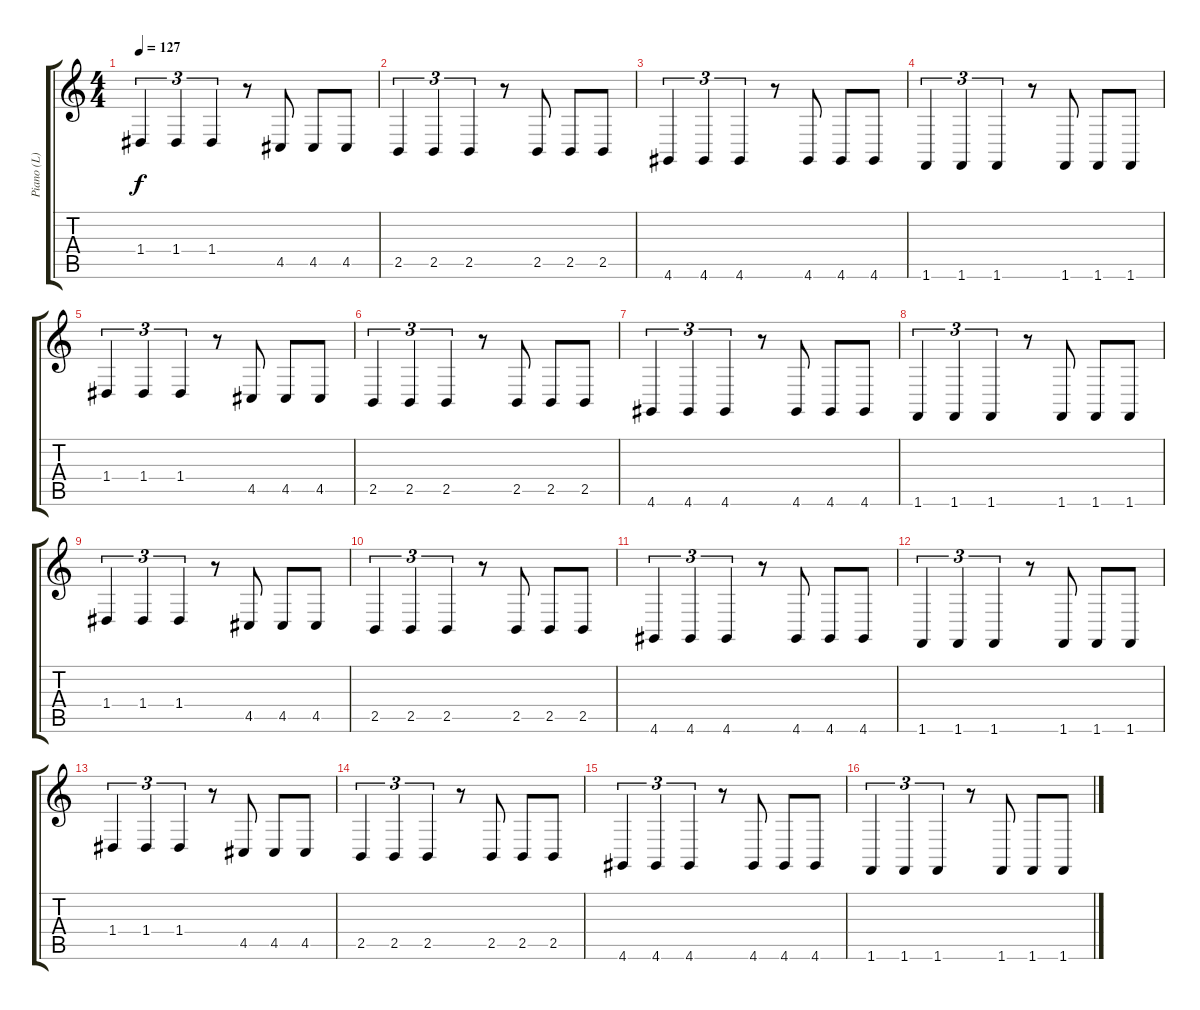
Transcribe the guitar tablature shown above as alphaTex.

\track ("Piano (L)" "Piano (L)") {instrument acousticgrandpiano}
\staff {score tabs}
\tuning (E4 B3 G3 D3 A2 E2) {hide}
\ts (4 4)
\tempo 127
\clef g2
\ks c
1.4.4{tu (3 2) dy f} 1.4.4{tu (3 2)} 1.4.4{tu (3 2)} r.8 4.5.8 4.5.8 4.5.8 |
2.5.4{tu (3 2)} 2.5.4{tu (3 2)} 2.5.4{tu (3 2)} r.8 2.5.8 2.5.8 2.5.8 |
4.6.4{tu (3 2)} 4.6.4{tu (3 2)} 4.6.4{tu (3 2)} r.8 4.6.8 4.6.8 4.6.8 |
1.6.4{tu (3 2)} 1.6.4{tu (3 2)} 1.6.4{tu (3 2)} r.8 1.6.8 1.6.8 1.6.8 |
1.4.4{tu (3 2)} 1.4.4{tu (3 2)} 1.4.4{tu (3 2)} r.8 4.5.8 4.5.8 4.5.8 |
2.5.4{tu (3 2)} 2.5.4{tu (3 2)} 2.5.4{tu (3 2)} r.8 2.5.8 2.5.8 2.5.8 |
4.6.4{tu (3 2)} 4.6.4{tu (3 2)} 4.6.4{tu (3 2)} r.8 4.6.8 4.6.8 4.6.8 |
1.6.4{tu (3 2)} 1.6.4{tu (3 2)} 1.6.4{tu (3 2)} r.8 1.6.8 1.6.8 1.6.8 |
1.4.4{tu (3 2)} 1.4.4{tu (3 2)} 1.4.4{tu (3 2)} r.8 4.5.8 4.5.8 4.5.8 |
2.5.4{tu (3 2)} 2.5.4{tu (3 2)} 2.5.4{tu (3 2)} r.8 2.5.8 2.5.8 2.5.8 |
4.6.4{tu (3 2)} 4.6.4{tu (3 2)} 4.6.4{tu (3 2)} r.8 4.6.8 4.6.8 4.6.8 |
1.6.4{tu (3 2)} 1.6.4{tu (3 2)} 1.6.4{tu (3 2)} r.8 1.6.8 1.6.8 1.6.8 |
1.4.4{tu (3 2)} 1.4.4{tu (3 2)} 1.4.4{tu (3 2)} r.8 4.5.8 4.5.8 4.5.8 |
2.5.4{tu (3 2)} 2.5.4{tu (3 2)} 2.5.4{tu (3 2)} r.8 2.5.8 2.5.8 2.5.8 |
4.6.4{tu (3 2)} 4.6.4{tu (3 2)} 4.6.4{tu (3 2)} r.8 4.6.8 4.6.8 4.6.8 |
1.6.4{tu (3 2)} 1.6.4{tu (3 2)} 1.6.4{tu (3 2)} r.8 1.6.8 1.6.8 1.6.8
